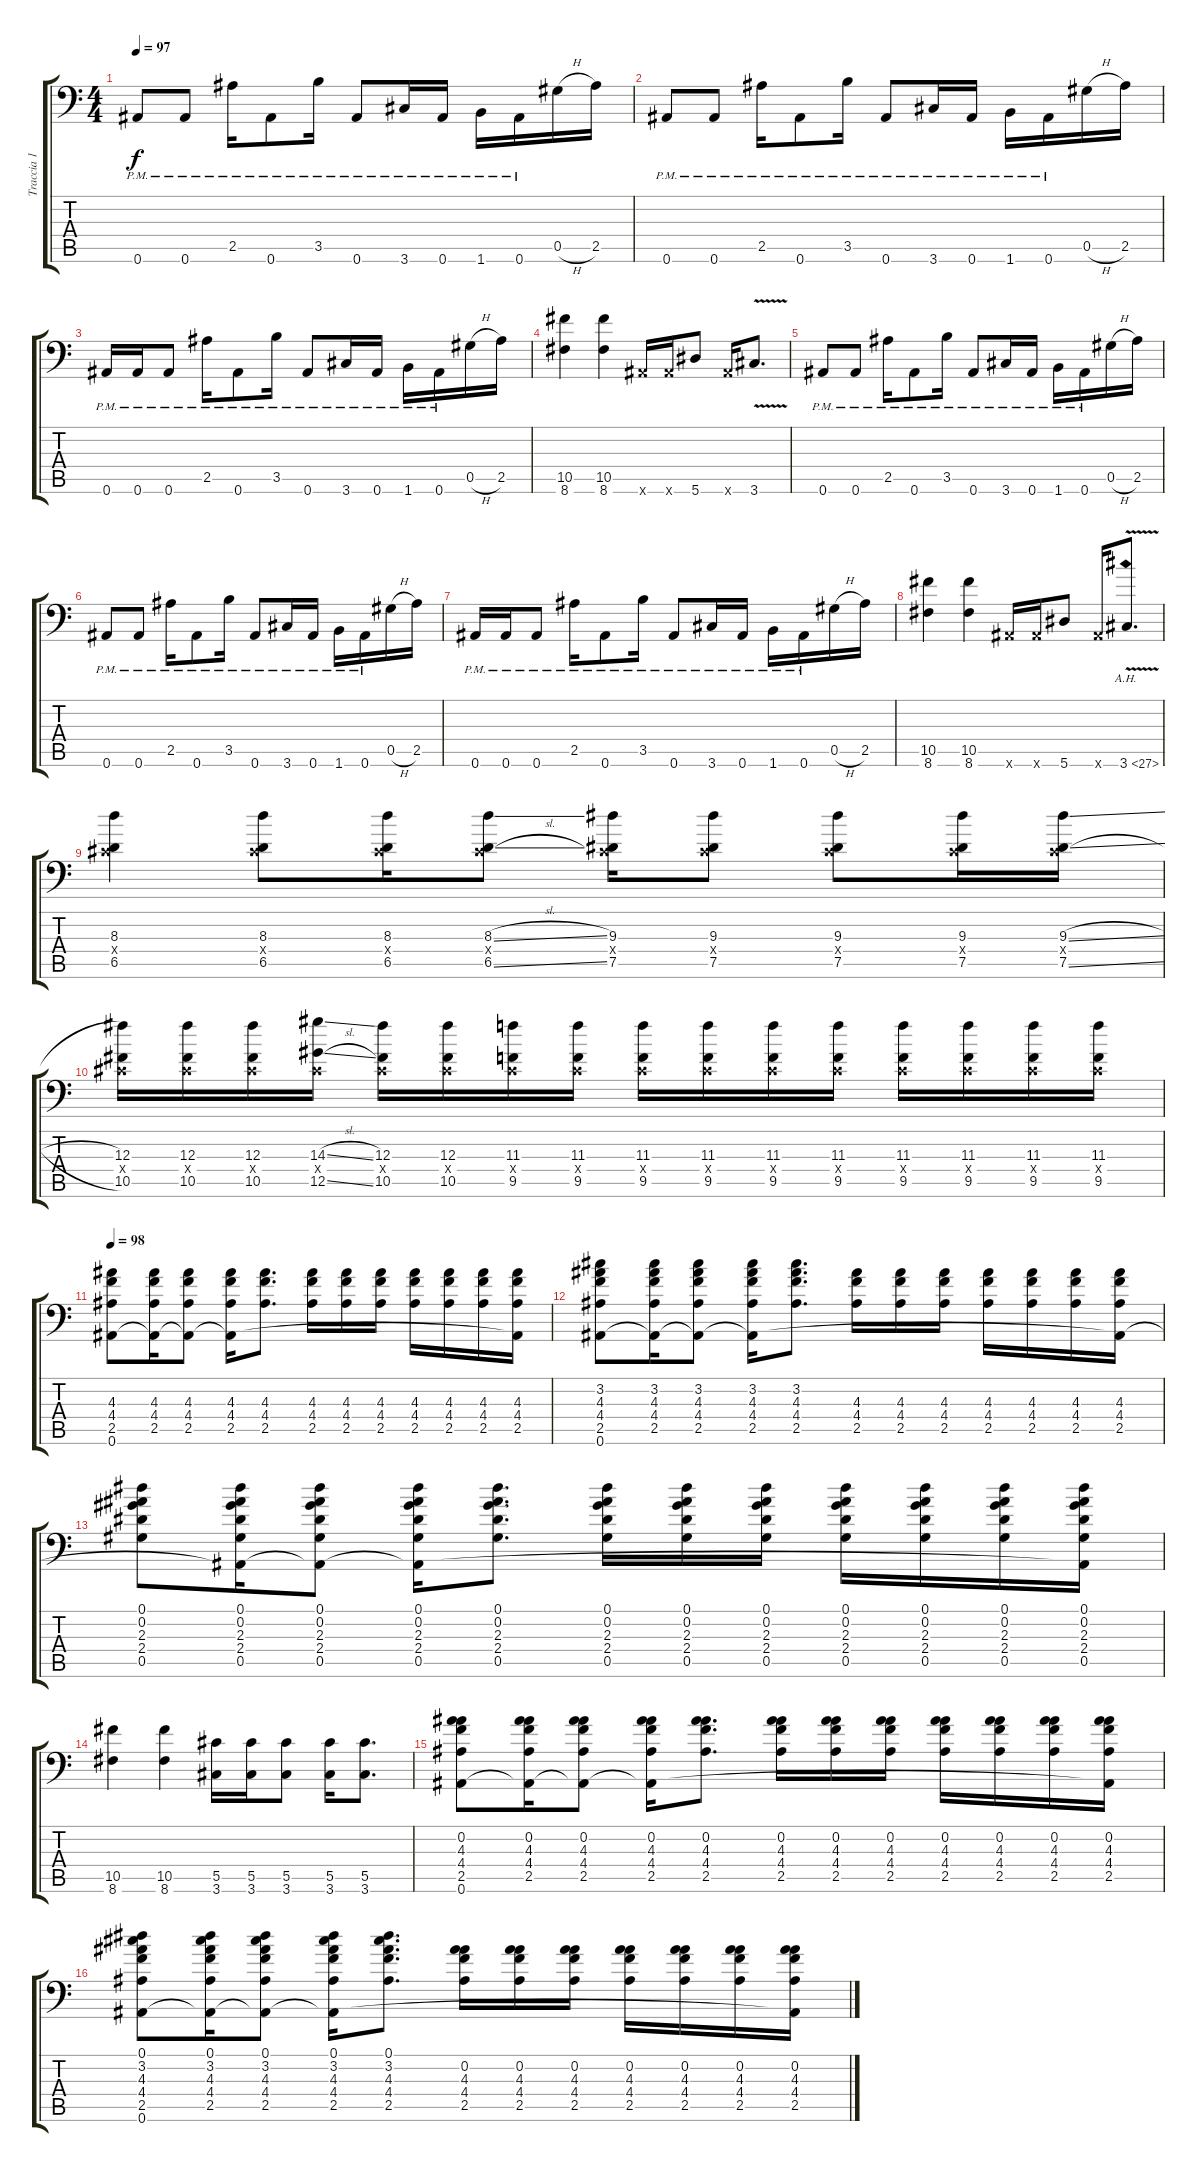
\track ("Traccia 1" "Traccia 1") {instrument distortionguitar}
\staff {score tabs}
\tuning (Eb4 Bb3 Gb3 Db3 Ab2 Bb1) {hide}
\ts (4 4)
\tempo 97
\clef f4
\ks c
0.6{pm}.8{dy f} 0.6{pm}.8 2.5{pm}.16 0.6{pm}.8 3.5{pm}.16 0.6{pm}.8 3.6{pm}.16 0.6{pm}.16 1.6{pm}.16 0.6{pm}.16 0.5{h}.16 2.5.16 |
0.6{pm}.8 0.6{pm}.8 2.5{pm}.16 0.6{pm}.8 3.5{pm}.16 0.6{pm}.8 3.6{pm}.16 0.6{pm}.16 1.6{pm}.16 0.6{pm}.16 0.5{h}.16 2.5.16 |
0.6{pm}.16 0.6{pm}.16 0.6{pm}.8 2.5{pm}.16 0.6{pm}.8 3.5{pm}.16 0.6{pm}.8 3.6{pm}.16 0.6{pm}.16 1.6{pm}.16 0.6{pm}.16 0.5{h}.16 2.5.16 |
(10.5 8.6).4 (10.5 8.6).4 0.6{x}.16 0.6{x}.16 5.6.8 0.6{x}.16 3.6{v}.8{d} |
0.6{pm}.8 0.6{pm}.8 2.5{pm}.16 0.6{pm}.8 3.5{pm}.16 0.6{pm}.8 3.6{pm}.16 0.6{pm}.16 1.6{pm}.16 0.6{pm}.16 0.5{h}.16 2.5.16 |
0.6{pm}.8 0.6{pm}.8 2.5{pm}.16 0.6{pm}.8 3.5{pm}.16 0.6{pm}.8 3.6{pm}.16 0.6{pm}.16 1.6{pm}.16 0.6{pm}.16 0.5{h}.16 2.5.16 |
0.6{pm}.16 0.6{pm}.16 0.6{pm}.8 2.5{pm}.16 0.6{pm}.8 3.5{pm}.16 0.6{pm}.8 3.6{pm}.16 0.6{pm}.16 1.6{pm}.16 0.6{pm}.16 0.5{h}.16 2.5.16 |
(10.5 8.6).4 (10.5 8.6).4 0.6{x}.16 0.6{x}.16 5.6.8 0.6{x}.16 3.6{ah 24 v}.8{d} |
(8.3 0.4{x} 6.5).4 (8.3 0.4{x} 6.5).8 (8.3 0.4{x} 6.5).16 (8.3{sl} 0.4{x} 6.5{sl}).8 (9.3 0.4{x} 7.5).16 (9.3 0.4{x} 7.5).8 (9.3 0.4{x} 7.5).8 (9.3 0.4{x} 7.5).16 (9.3{sl} 0.4{x} 7.5{sl}).16 |
(12.3 0.4{x} 10.5).16 (12.3 0.4{x} 10.5).16 (12.3 0.4{x} 10.5).16 (14.3{sl} 0.4{x} 12.5{sl}).16 (12.3 0.4{x} 10.5).16 (12.3 0.4{x} 10.5).16 (11.3 0.4{x} 9.5).16 (11.3 0.4{x} 9.5).16 (11.3 0.4{x} 9.5).16 (11.3 0.4{x} 9.5).16 (11.3 0.4{x} 9.5).16 (11.3 0.4{x} 9.5).16 (11.3 0.4{x} 9.5).16 (11.3 0.4{x} 9.5).16 (11.3 0.4{x} 9.5).16 (11.3 0.4{x} 9.5).16 |
\tempo 98
(4.3 4.4 2.5 0.6).8 (4.3 4.4 2.5 0.6{t}).16 (4.3 4.4 2.5 0.6{t}).8 (4.3 4.4 2.5 0.6{t}).16 (4.3 4.4 2.5).8{d} (4.3 4.4 2.5).16 (4.3 4.4 2.5).16 (4.3 4.4 2.5).16 (4.3 4.4 2.5).16 (4.3 4.4 2.5).16 (4.3 4.4 2.5).16 (4.3 4.4 2.5 0.6{t}).16 |
(3.2 4.3 4.4 2.5 0.6).8 (3.2 4.3 4.4 2.5 0.6{t}).16 (3.2 4.3 4.4 2.5 0.6{t}).8 (3.2 4.3 4.4 2.5 0.6{t}).16 (3.2 4.3 4.4 2.5).8{d} (4.3 4.4 2.5).16 (4.3 4.4 2.5).16 (4.3 4.4 2.5).16 (4.3 4.4 2.5).16 (4.3 4.4 2.5).16 (4.3 4.4 2.5).16 (4.3 4.4 2.5 0.6{t}).16 |
(0.1 0.2 2.3 2.4 0.5).8 (0.1 0.2 2.3 2.4 0.5 0.6{t}).16 (0.1 0.2 2.3 2.4 0.5 0.6{t}).8 (0.1 0.2 2.3 2.4 0.5 0.6{t}).16 (0.1 0.2 2.3 2.4 0.5).8{d} (0.1 0.2 2.3 2.4 0.5).16 (0.1 0.2 2.3 2.4 0.5).16 (0.1 0.2 2.3 2.4 0.5).16 (0.1 0.2 2.3 2.4 0.5).16 (0.1 0.2 2.3 2.4 0.5).16 (0.1 0.2 2.3 2.4 0.5).16 (0.1 0.2 2.3 2.4 0.5 0.6{t}).16 |
(10.5 8.6).4 (10.5 8.6).4 (5.5 3.6).16 (5.5 3.6).16 (5.5 3.6).8 (5.5 3.6).16 (5.5 3.6).8{d} |
(0.2 4.3 4.4 2.5 0.6).8 (0.2 4.3 4.4 2.5 0.6{t}).16 (0.2 4.3 4.4 2.5 0.6{t}).8 (0.2 4.3 4.4 2.5 0.6{t}).16 (0.2 4.3 4.4 2.5).8{d} (0.2 4.3 4.4 2.5).16 (0.2 4.3 4.4 2.5).16 (0.2 4.3 4.4 2.5).16 (0.2 4.3 4.4 2.5).16 (0.2 4.3 4.4 2.5).16 (0.2 4.3 4.4 2.5).16 (0.2 4.3 4.4 2.5 0.6{t}).16 |
(0.1 3.2 4.3 4.4 2.5 0.6).8 (0.1 3.2 4.3 4.4 2.5 0.6{t}).16 (0.1 3.2 4.3 4.4 2.5 0.6{t}).8 (0.1 3.2 4.3 4.4 2.5 0.6{t}).16 (0.1 3.2 4.3 4.4 2.5).8{d} (0.2 4.3 4.4 2.5).16 (0.2 4.3 4.4 2.5).16 (0.2 4.3 4.4 2.5).16 (0.2 4.3 4.4 2.5).16 (0.2 4.3 4.4 2.5).16 (0.2 4.3 4.4 2.5).16 (0.2 4.3 4.4 2.5 0.6{t}).16
